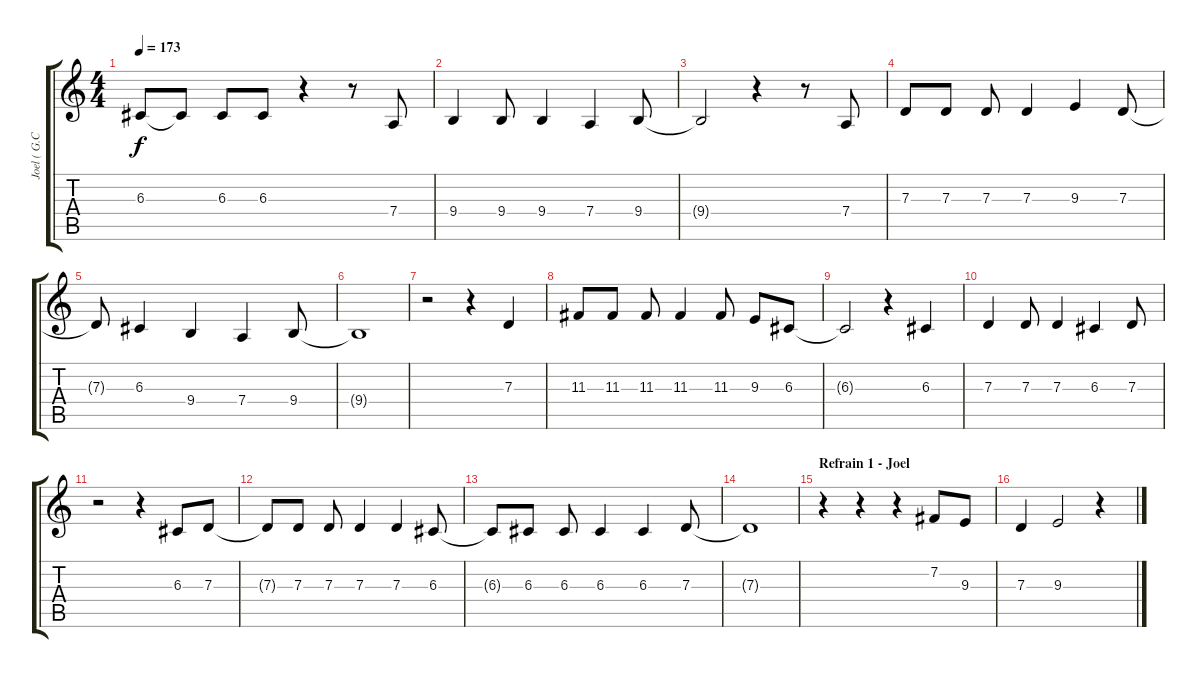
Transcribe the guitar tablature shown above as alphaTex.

\track ("Joel ( G.C)" "Joel ( G.C") {instrument altosax}
\staff {score tabs}
\tuning (E4 B3 G3 D3 A2 E2) {hide}
\ts (4 4)
\tempo 173
\clef g2
\ks c
6.3{t}.8{dy f} 6.3{t}.8 6.3.8 6.3.8 r.4 r.8 7.4.8 |
9.4.4 9.4.8 9.4.4 7.4.4 9.4.8 |
9.4{t}.2 r.4 r.8 7.4.8 |
7.3.8 7.3.8 7.3.8 7.3.4 9.3.4 7.3.8 |
7.3{t}.8 6.3.4 9.4.4 7.4.4 9.4.8 |
9.4{t}.1 |
r.2 r.4 7.3.4 |
11.3.8 11.3.8 11.3.8 11.3.4 11.3.8 9.3.8 6.3.8 |
6.3{t}.2 r.4 6.3.4 |
7.3.4 7.3.8 7.3.4 6.3.4 7.3.8 |
r.2 r.4 6.3.8 7.3.8 |
7.3{t}.8 7.3.8 7.3.8 7.3.4 7.3.4 6.3.8 |
6.3{t}.8 6.3.8 6.3.8 6.3.4 6.3.4 7.3.8 |
7.3{t}.1 |
\section ("" "Refrain 1 - Joel")
r.4 r.4 r.4 7.2.8 9.3.8 |
7.3.4 9.3.2 r.4
